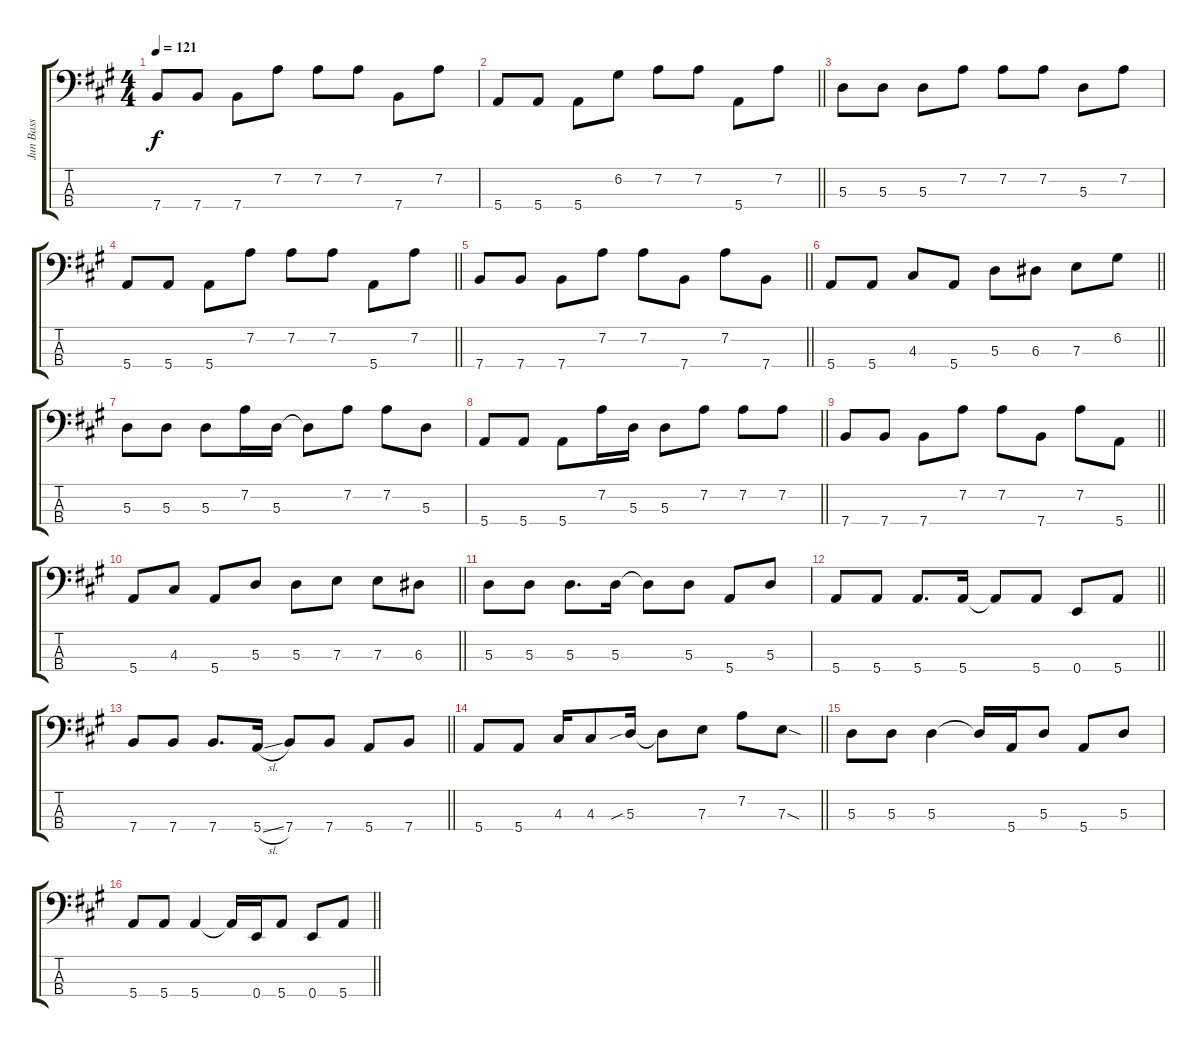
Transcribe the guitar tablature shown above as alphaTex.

\track ("Jun Bass" "Jun Bass") {instrument electricbassfinger}
\staff {score tabs}
\tuning (G2 D2 A1 E1) {hide}
\ts (4 4)
\tempo 121
\clef f4
\ks a
7.4.8{dy f} 7.4.8 7.4.8 7.2.8 7.2.8 7.2.8 7.4.8 7.2.8 |
\barLineRight lightlight
5.4.8 5.4.8 5.4.8 6.2.8 7.2.8 7.2.8 5.4.8 7.2.8 |
5.3.8 5.3.8 5.3.8 7.2.8 7.2.8 7.2.8 5.3.8 7.2.8 |
\barLineRight lightlight
5.4.8 5.4.8 5.4.8 7.2.8 7.2.8 7.2.8 5.4.8 7.2.8 |
\section ("" "")
\barLineRight lightlight
7.4.8 7.4.8 7.4.8 7.2.8 7.2.8 7.4.8 7.2.8 7.4.8 |
\barLineRight lightlight
5.4.8 5.4.8 4.3.8 5.4.8 5.3.8 6.3.8 7.3.8 6.2.8 |
5.3.8 5.3.8 5.3.8 7.2.16 5.3.16 5.3{t}.8 7.2.8 7.2.8 5.3.8 |
\barLineRight lightlight
5.4.8 5.4.8 5.4.8 7.2.16 5.3.16 5.3.8 7.2.8 7.2.8 7.2.8 |
\barLineRight lightlight
7.4.8 7.4.8 7.4.8 7.2.8 7.2.8 7.4.8 7.2.8 5.4.8 |
\barLineRight lightlight
5.4.8 4.3.8 5.4.8 5.3.8 5.3.8 7.3.8 7.3.8 6.3.8 |
5.3.8 5.3.8 5.3.8{d} 5.3.16 5.3{t}.8 5.3.8 5.4.8 5.3.8 |
\barLineRight lightlight
5.4.8 5.4.8 5.4.8{d} 5.4.16 5.4{t}.8 5.4.8 0.4.8 5.4.8 |
\section ("" "")
\barLineRight lightlight
7.4.8 7.4.8 7.4.8{d} 5.4{sl}.16 7.4.8 7.4.8 5.4.8 7.4.8 |
\barLineRight lightlight
5.4.8 5.4.8 4.3.16 4.3.8 5.3{sib}.16 5.3{t}.8 7.3.8 7.2.8 7.3{sod}.8 |
5.3.8 5.3.8 5.3.4 5.3{t}.16 5.4.16 5.3.8 5.4.8 5.3.8 |
\barLineRight lightlight
5.4.8 5.4.8 5.4.4 5.4{t}.16 0.4.16 5.4.8 0.4.8 5.4.8
